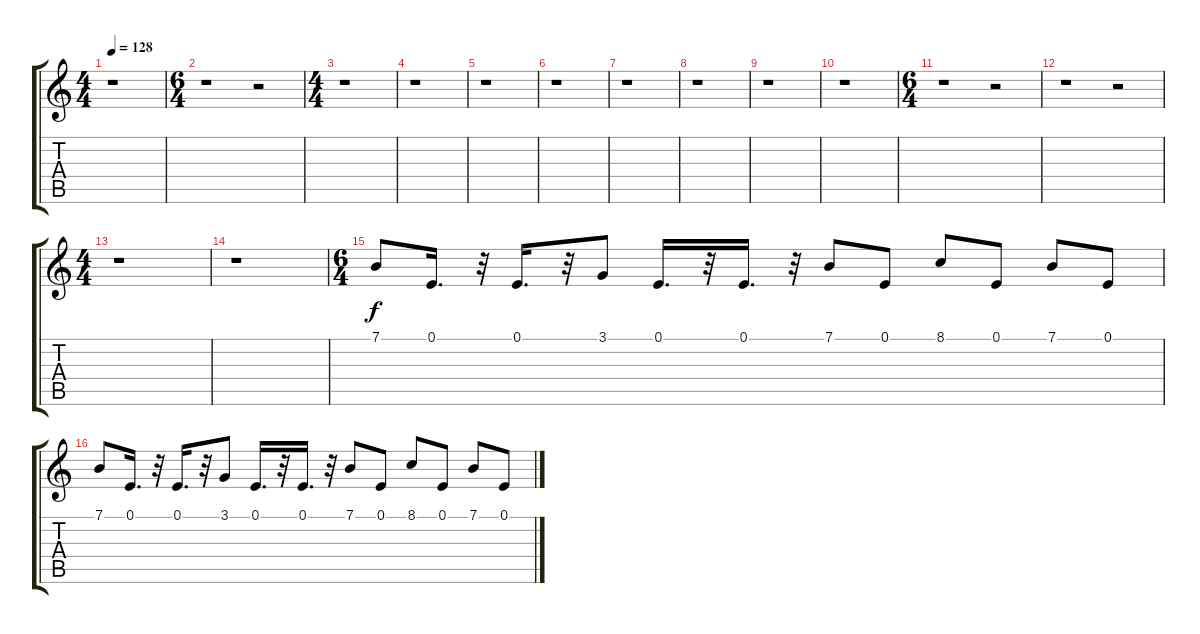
\track "" {instrument drawbarorgan}
\staff {score tabs}
\tuning (E4 B3 G3 D3 A2 E2) {hide}
\ts (4 4)
\tempo 128
\clef g2
\ks c
r.1{dy f} |
\ts (6 4)
r.1 r.2 |
\ts (4 4)
r.1 |
r.1 |
r.1 |
r.1 |
r.1 |
r.1 |
r.1 |
r.1 |
\ts (6 4)
r.1 r.2 |
r.1 r.2 |
\ts (4 4)
r.1 |
r.1 |
\ts (6 4)
7.1.8 0.1.16{d} r.32 0.1.16{d} r.32 3.1.8 0.1.16{d} r.32 0.1.16{d} r.32 7.1.8 0.1.8 8.1.8 0.1.8 7.1.8 0.1.8 |
7.1.8 0.1.16{d} r.32 0.1.16{d} r.32 3.1.8 0.1.16{d} r.32 0.1.16{d} r.32 7.1.8 0.1.8 8.1.8 0.1.8 7.1.8 0.1.8
